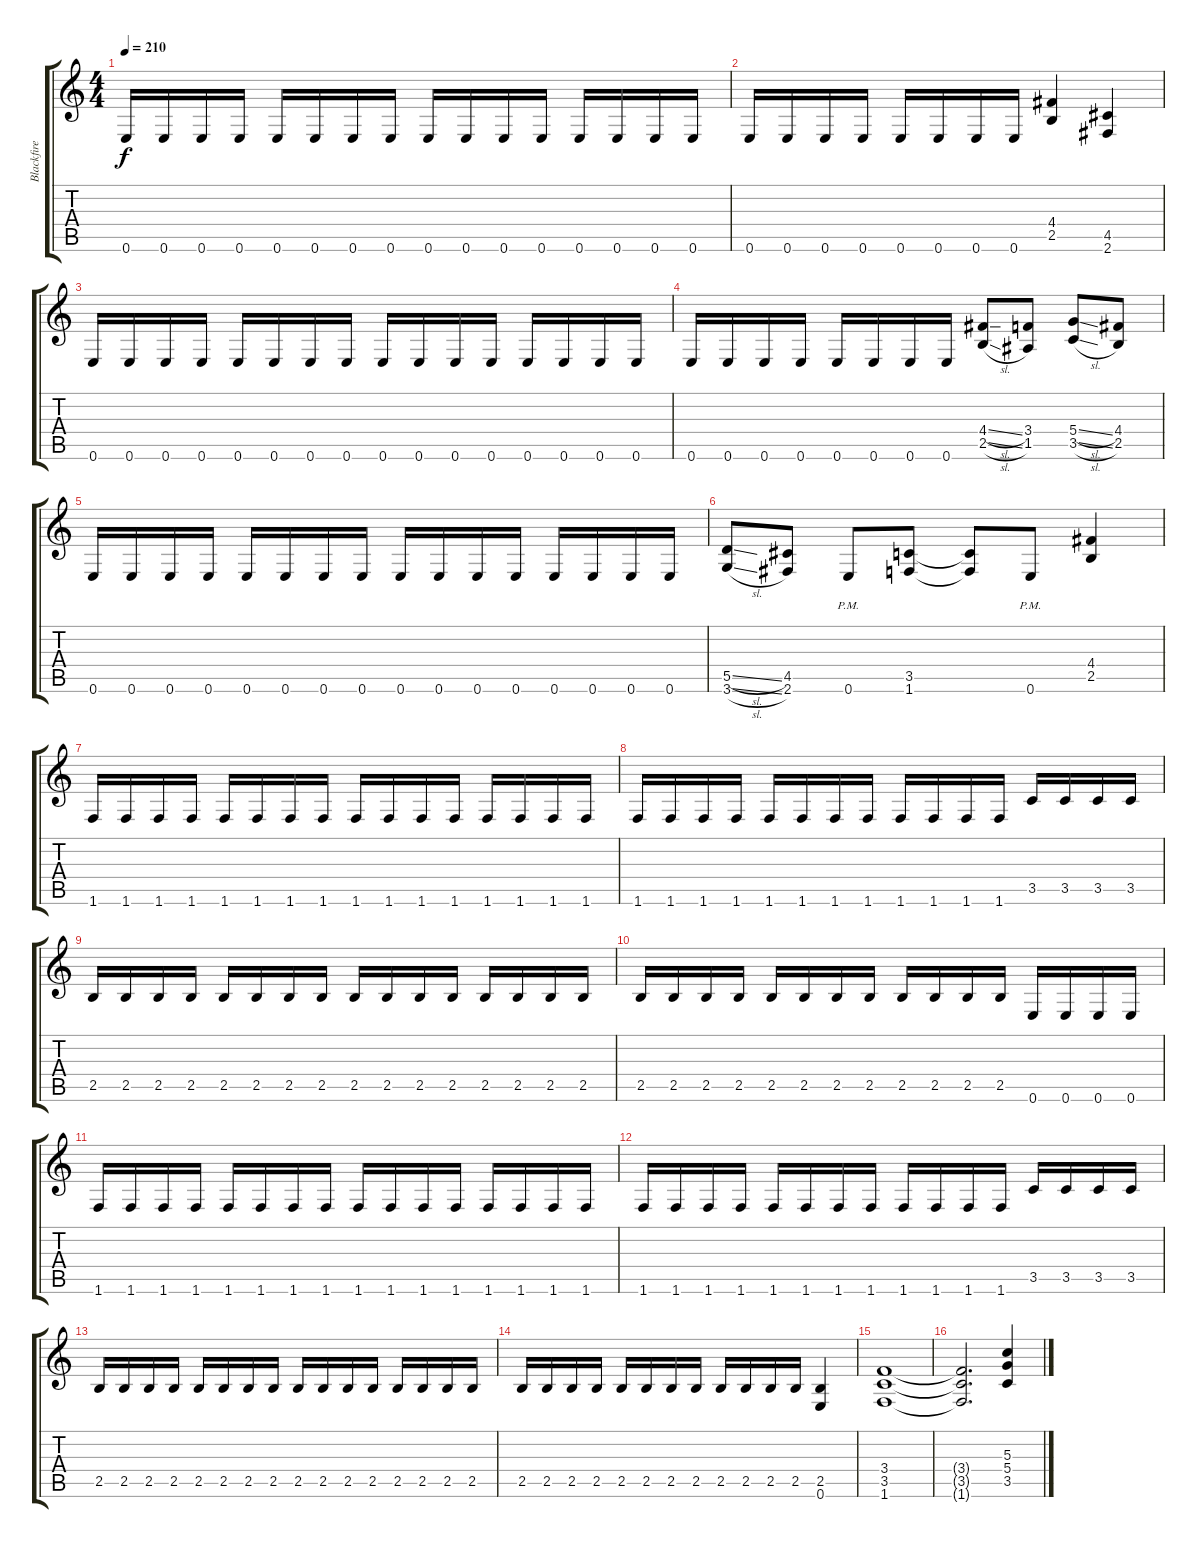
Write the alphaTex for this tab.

\track ("Blackfire (r)" "Blackfire ") {instrument distortionguitar}
\staff {score tabs}
\tuning (E4 B3 G3 D3 A2 E2) {hide}
\ts (4 4)
\tempo 210
\clef g2
\ks c
0.6.16{dy f} 0.6.16 0.6.16 0.6.16 0.6.16 0.6.16 0.6.16 0.6.16 0.6.16 0.6.16 0.6.16 0.6.16 0.6.16 0.6.16 0.6.16 0.6.16 |
0.6.16 0.6.16 0.6.16 0.6.16 0.6.16 0.6.16 0.6.16 0.6.16 (4.4 2.5).4 (4.5 2.6).4 |
0.6.16 0.6.16 0.6.16 0.6.16 0.6.16 0.6.16 0.6.16 0.6.16 0.6.16 0.6.16 0.6.16 0.6.16 0.6.16 0.6.16 0.6.16 0.6.16 |
0.6.16 0.6.16 0.6.16 0.6.16 0.6.16 0.6.16 0.6.16 0.6.16 (4.4{sl} 2.5{sl}).8 (3.4 1.5).8 (5.4{sl} 3.5{sl}).8 (4.4 2.5).8 |
0.6.16 0.6.16 0.6.16 0.6.16 0.6.16 0.6.16 0.6.16 0.6.16 0.6.16 0.6.16 0.6.16 0.6.16 0.6.16 0.6.16 0.6.16 0.6.16 |
(5.5{sl} 3.6{sl}).8 (4.5 2.6).8 0.6{pm}.8 (3.5 1.6).8 (3.5{t} 1.6{t}).8 0.6{pm}.8 (4.4 2.5).4 |
1.6.16 1.6.16 1.6.16 1.6.16 1.6.16 1.6.16 1.6.16 1.6.16 1.6.16 1.6.16 1.6.16 1.6.16 1.6.16 1.6.16 1.6.16 1.6.16 |
1.6.16 1.6.16 1.6.16 1.6.16 1.6.16 1.6.16 1.6.16 1.6.16 1.6.16 1.6.16 1.6.16 1.6.16 3.5.16 3.5.16 3.5.16 3.5.16 |
2.5.16 2.5.16 2.5.16 2.5.16 2.5.16 2.5.16 2.5.16 2.5.16 2.5.16 2.5.16 2.5.16 2.5.16 2.5.16 2.5.16 2.5.16 2.5.16 |
2.5.16 2.5.16 2.5.16 2.5.16 2.5.16 2.5.16 2.5.16 2.5.16 2.5.16 2.5.16 2.5.16 2.5.16 0.6.16 0.6.16 0.6.16 0.6.16 |
1.6.16 1.6.16 1.6.16 1.6.16 1.6.16 1.6.16 1.6.16 1.6.16 1.6.16 1.6.16 1.6.16 1.6.16 1.6.16 1.6.16 1.6.16 1.6.16 |
1.6.16 1.6.16 1.6.16 1.6.16 1.6.16 1.6.16 1.6.16 1.6.16 1.6.16 1.6.16 1.6.16 1.6.16 3.5.16 3.5.16 3.5.16 3.5.16 |
2.5.16 2.5.16 2.5.16 2.5.16 2.5.16 2.5.16 2.5.16 2.5.16 2.5.16 2.5.16 2.5.16 2.5.16 2.5.16 2.5.16 2.5.16 2.5.16 |
2.5.16 2.5.16 2.5.16 2.5.16 2.5.16 2.5.16 2.5.16 2.5.16 2.5.16 2.5.16 2.5.16 2.5.16 (2.5 0.6).4 |
(3.4 3.5 1.6).1 |
(3.4{t} 3.5{t} 1.6{t}).2{d} (5.3 5.4 3.5).4
